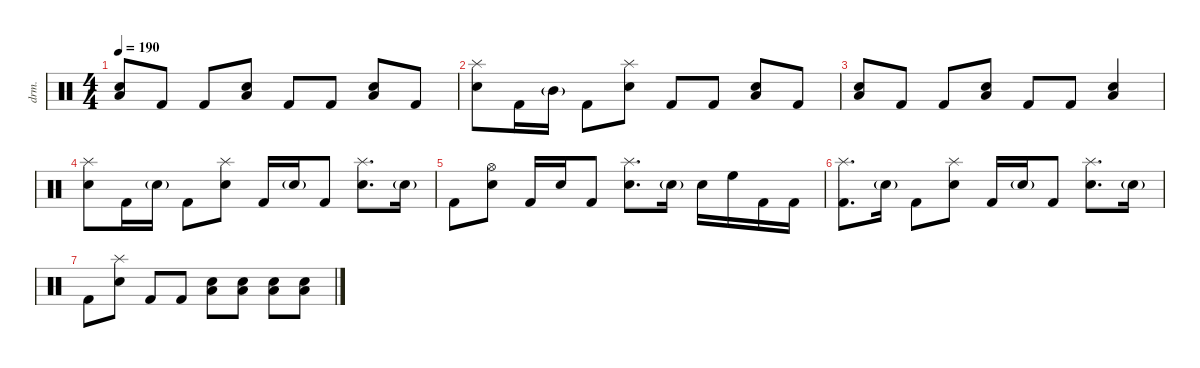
\defaultSystemsLayout 4
\hideDynamics
\bracketExtendMode nobrackets
\track ("伊地知虹夏" "drm.") {instrument percussion}
\staff {score}
\articulation defaults
\ts (4 4)
\tempo 190
\clef neutral
\ks c
("Snare (hit) 2" "Low Tom (hit)").8{dy mf beam Up} "Kick (hit) 2".8{beam Up} "Kick (hit) 2".8{beam Up} ("Low Tom (hit)" "Snare (hit) 2").8{beam Up} "Kick (hit) 2".8{beam Up} "Kick (hit) 2".8{beam Up} ("Low Tom (hit)" "Snare (hit) 2").8{beam Up} "Kick (hit) 2".8{beam Up} |
("Snare (hit) 2" "Splash (hit)").8{beam Down} "Kick (hit) 2".16{beam Down} "Mid Tom (hit)"{g}.16{beam Down} "Kick (hit) 2".8{beam Down} ("Snare (hit) 2" "Splash (hit)").8{beam Down} "Kick (hit) 2".8{beam Up} "Kick (hit) 2".8{beam Up} ("Snare (hit) 2" "Low Tom (hit)").8{beam Up} "Kick (hit) 2".8{beam Up} |
("Snare (hit) 2" "Low Tom (hit)").8{beam Up} "Kick (hit) 2".8{beam Up} "Kick (hit) 2".8{beam Up} ("Low Tom (hit)" "Snare (hit) 2").8{beam Up} "Kick (hit) 2".8{beam Up} "Kick (hit) 2".8{beam Up} ("Low Tom (hit)" "Snare (hit) 2").4{beam Up} |
("Snare (hit) 2" "Splash (hit)").8{beam Down} "Kick (hit) 2".16{beam Down} "Snare (hit) 2"{g}.16{beam Down} "Kick (hit) 2".8{beam Down} ("Snare (hit) 2" "Splash (hit)").8{beam Down} "Kick (hit) 2".16{beam Up} "Snare (hit) 2"{g}.16{beam Up} "Kick (hit) 2".8{beam Up} ("Snare (hit) 2" "Splash (hit)").8{d beam Down} "Snare (hit) 2"{g}.16{beam Down} |
"Kick (hit) 2".8{beam Down} ("Snare (hit) 2" "Hi-Hat (open)").8{beam Down} "Kick (hit) 2".16{beam Up} "Snare (hit) 2".16{beam Up} "Kick (hit) 2".8{beam Up} ("Snare (hit) 2" "Splash (hit)").8{d beam Down} "Snare (hit) 2"{g}.16{beam Down} "Snare (hit) 2".16{beam Down} "High Floor Tom (hit)".16{beam Down} "Kick (hit) 2".16{beam Down} "Kick (hit) 2".16{beam Down} |
("Kick (hit) 2" "Splash (hit)").8{d beam Down} "Snare (hit) 2"{g}.16{beam Down} "Kick (hit) 2".8{beam Down} ("Snare (hit) 2" "Splash (hit)").8{beam Down} "Kick (hit) 2".16{beam Up} "Snare (hit) 2"{g}.16{beam Up} "Kick (hit) 2".8{beam Up} ("Snare (hit) 2" "Splash (hit)").8{d beam Down} "Snare (hit) 2"{g}.16{beam Down} |
"Kick (hit) 2".8{beam Down} ("Snare (hit) 2" "Splash (hit)").8{beam Down} "Kick (hit) 2".8{beam Up} "Kick (hit) 2".8{beam Up} ("Low Tom (hit)" "Snare (hit) 2").8{beam Down} ("Snare (hit) 2" "Low Tom (hit)").8{beam Down} ("Low Tom (hit)" "Snare (hit) 2").8{beam Down} ("Snare (hit) 2" "Low Tom (hit)").8{beam Down}
